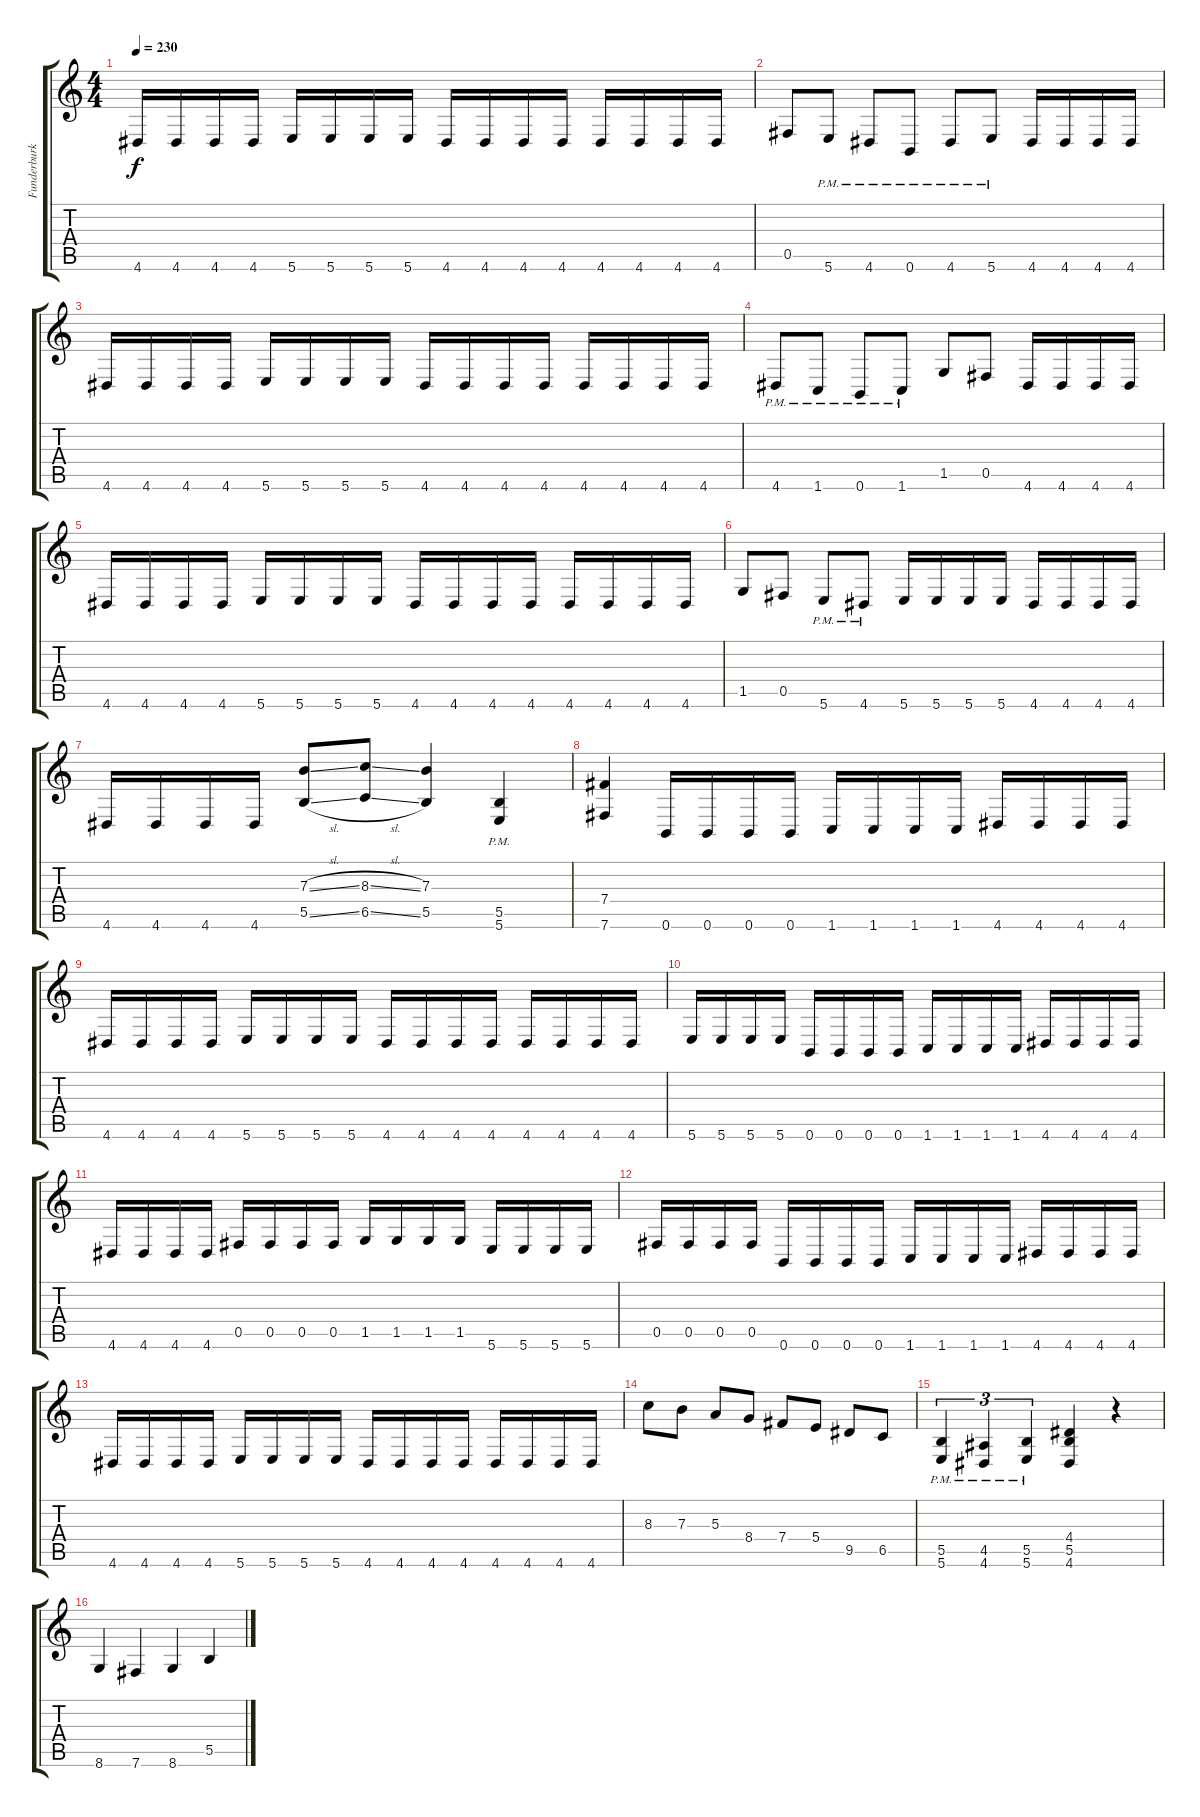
\track ("Funderburk Rhythm" "Funderburk") {instrument overdrivenguitar}
\staff {score tabs}
\tuning (Db4 Ab3 E3 B2 Gb2 B1) {hide}
\ts (4 4)
\tempo 230
\clef g2
\ks c
4.6.16{dy f} 4.6.16 4.6.16 4.6.16 5.6.16 5.6.16 5.6.16 5.6.16 4.6.16 4.6.16 4.6.16 4.6.16 4.6.16 4.6.16 4.6.16 4.6.16 |
0.5.8 5.6{pm}.8 4.6{pm}.8 0.6{pm}.8 4.6{pm}.8 5.6{pm}.8 4.6.16 4.6.16 4.6.16 4.6.16 |
4.6.16 4.6.16 4.6.16 4.6.16 5.6.16 5.6.16 5.6.16 5.6.16 4.6.16 4.6.16 4.6.16 4.6.16 4.6.16 4.6.16 4.6.16 4.6.16 |
4.6{pm}.8 1.6{pm}.8 0.6{pm}.8 1.6{pm}.8 1.5.8 0.5.8 4.6.16 4.6.16 4.6.16 4.6.16 |
4.6.16 4.6.16 4.6.16 4.6.16 5.6.16 5.6.16 5.6.16 5.6.16 4.6.16 4.6.16 4.6.16 4.6.16 4.6.16 4.6.16 4.6.16 4.6.16 |
1.5.8 0.5.8 5.6{pm}.8 4.6{pm}.8 5.6.16 5.6.16 5.6.16 5.6.16 4.6.16 4.6.16 4.6.16 4.6.16 |
4.6.16 4.6.16 4.6.16 4.6.16 (7.3{sl} 5.5{sl}).8 (8.3{sl} 6.5{sl}).8 (7.3 5.5).4 (5.5{pm} 5.6{pm}).4 |
(7.4 7.6).4 0.6.16 0.6.16 0.6.16 0.6.16 1.6.16 1.6.16 1.6.16 1.6.16 4.6.16 4.6.16 4.6.16 4.6.16 |
4.6.16 4.6.16 4.6.16 4.6.16 5.6.16 5.6.16 5.6.16 5.6.16 4.6.16 4.6.16 4.6.16 4.6.16 4.6.16 4.6.16 4.6.16 4.6.16 |
5.6.16 5.6.16 5.6.16 5.6.16 0.6.16 0.6.16 0.6.16 0.6.16 1.6.16 1.6.16 1.6.16 1.6.16 4.6.16 4.6.16 4.6.16 4.6.16 |
4.6.16 4.6.16 4.6.16 4.6.16 0.5.16 0.5.16 0.5.16 0.5.16 1.5.16 1.5.16 1.5.16 1.5.16 5.6.16 5.6.16 5.6.16 5.6.16 |
0.5.16 0.5.16 0.5.16 0.5.16 0.6.16 0.6.16 0.6.16 0.6.16 1.6.16 1.6.16 1.6.16 1.6.16 4.6.16 4.6.16 4.6.16 4.6.16 |
4.6.16 4.6.16 4.6.16 4.6.16 5.6.16 5.6.16 5.6.16 5.6.16 4.6.16 4.6.16 4.6.16 4.6.16 4.6.16 4.6.16 4.6.16 4.6.16 |
8.3.8 7.3.8 5.3.8 8.4.8 7.4.8 5.4.8 9.5.8 6.5.8 |
(5.5{pm} 5.6{pm}).4{tu (3 2)} (4.5{pm} 4.6{pm}).4{tu (3 2)} (5.5{pm} 5.6{pm}).4{tu (3 2)} (4.4 5.5 4.6).4 r.4 |
8.6.4 7.6.4 8.6.4 5.5.4
